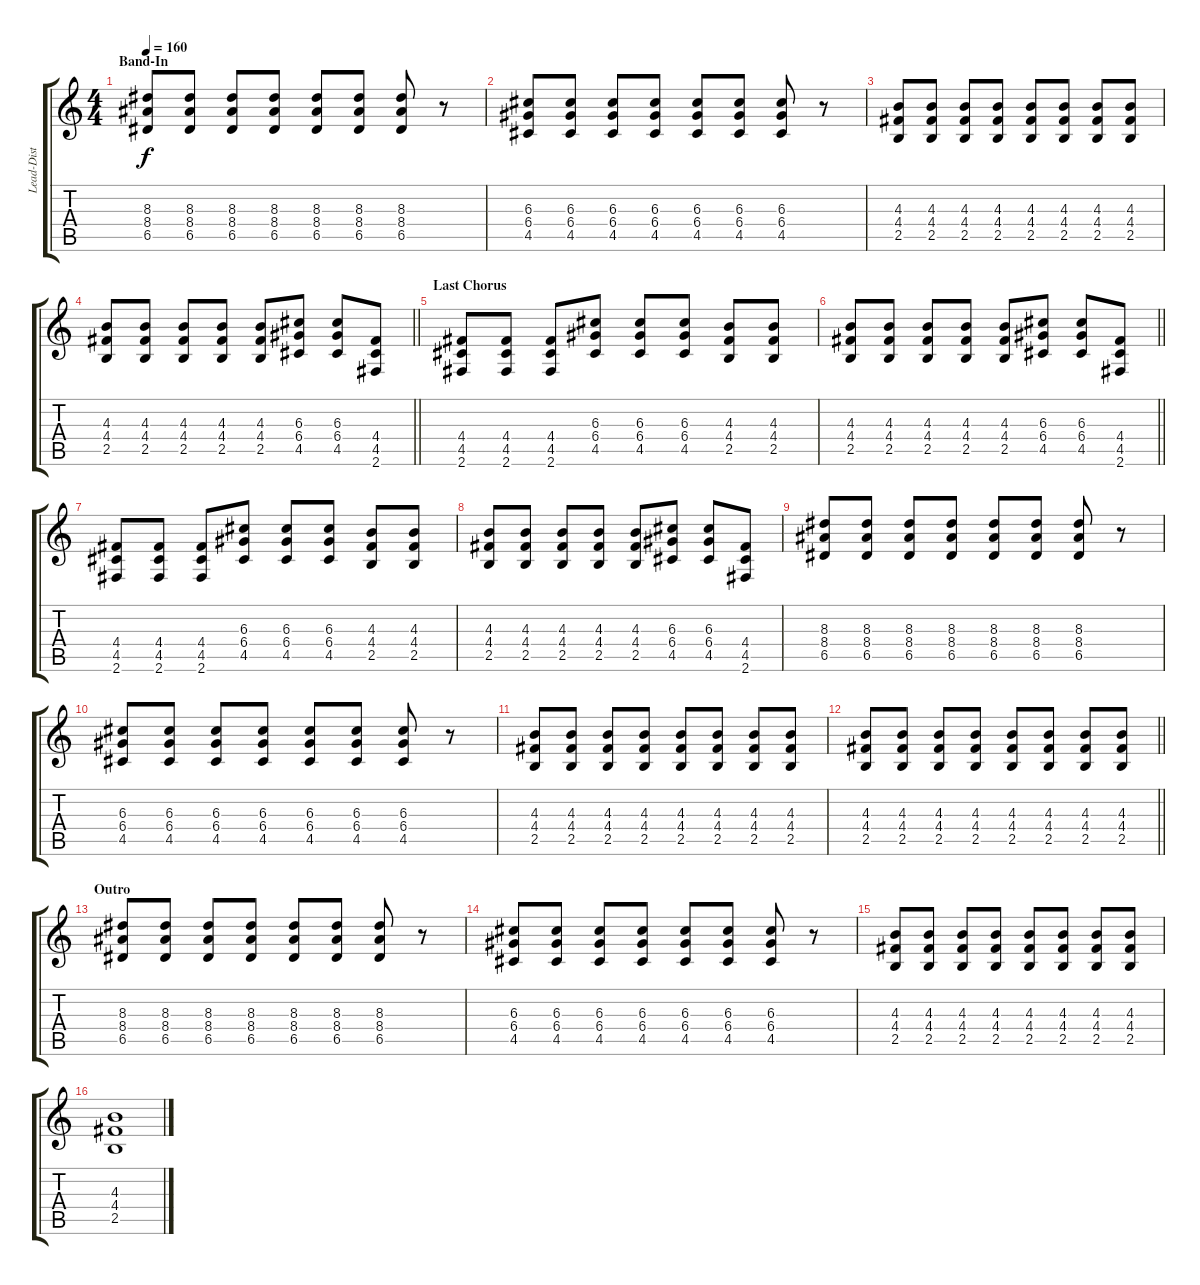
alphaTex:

\track ("Lead-Dist Guitar" "Lead-Dist ") {instrument distortionguitar}
\staff {score tabs}
\tuning (E4 B3 G3 D3 A2 E2) {hide}
\ts (4 4)
\section ("" "Band-In")
\tempo 160
\clef g2
\ks c
(8.3 8.4 6.5).8{dy f} (8.3 8.4 6.5).8 (8.3 8.4 6.5).8 (8.3 8.4 6.5).8 (8.3 8.4 6.5).8 (8.3 8.4 6.5).8 (8.3 8.4 6.5).8 r.8 |
(6.3 6.4 4.5).8 (6.3 6.4 4.5).8 (6.3 6.4 4.5).8 (6.3 6.4 4.5).8 (6.3 6.4 4.5).8 (6.3 6.4 4.5).8 (6.3 6.4 4.5).8 r.8 |
(4.3 4.4 2.5).8 (4.3 4.4 2.5).8 (4.3 4.4 2.5).8 (4.3 4.4 2.5).8 (4.3 4.4 2.5).8 (4.3 4.4 2.5).8 (4.3 4.4 2.5).8 (4.3 4.4 2.5).8 |
\barLineRight lightlight
(4.3 4.4 2.5).8 (4.3 4.4 2.5).8 (4.3 4.4 2.5).8 (4.3 4.4 2.5).8 (4.3 4.4 2.5).8 (6.3 6.4 4.5).8 (6.3 6.4 4.5).8 (4.4 4.5 2.6).8 |
\section ("" "Last Chorus")
(4.4 4.5 2.6).8 (4.4 4.5 2.6).8 (4.4 4.5 2.6).8 (6.3 6.4 4.5).8 (6.3 6.4 4.5).8 (6.3 6.4 4.5).8 (4.3 4.4 2.5).8 (4.3 4.4 2.5).8 |
\barLineRight lightlight
(4.3 4.4 2.5).8 (4.3 4.4 2.5).8 (4.3 4.4 2.5).8 (4.3 4.4 2.5).8 (4.3 4.4 2.5).8 (6.3 6.4 4.5).8 (6.3 6.4 4.5).8 (4.4 4.5 2.6).8 |
(4.4 4.5 2.6).8 (4.4 4.5 2.6).8 (4.4 4.5 2.6).8 (6.3 6.4 4.5).8 (6.3 6.4 4.5).8 (6.3 6.4 4.5).8 (4.3 4.4 2.5).8 (4.3 4.4 2.5).8 |
(4.3 4.4 2.5).8 (4.3 4.4 2.5).8 (4.3 4.4 2.5).8 (4.3 4.4 2.5).8 (4.3 4.4 2.5).8 (6.3 6.4 4.5).8 (6.3 6.4 4.5).8 (4.4 4.5 2.6).8 |
(8.3 8.4 6.5).8 (8.3 8.4 6.5).8 (8.3 8.4 6.5).8 (8.3 8.4 6.5).8 (8.3 8.4 6.5).8 (8.3 8.4 6.5).8 (8.3 8.4 6.5).8 r.8 |
(6.3 6.4 4.5).8 (6.3 6.4 4.5).8 (6.3 6.4 4.5).8 (6.3 6.4 4.5).8 (6.3 6.4 4.5).8 (6.3 6.4 4.5).8 (6.3 6.4 4.5).8 r.8 |
(4.3 4.4 2.5).8 (4.3 4.4 2.5).8 (4.3 4.4 2.5).8 (4.3 4.4 2.5).8 (4.3 4.4 2.5).8 (4.3 4.4 2.5).8 (4.3 4.4 2.5).8 (4.3 4.4 2.5).8 |
\barLineRight lightlight
(4.3 4.4 2.5).8 (4.3 4.4 2.5).8 (4.3 4.4 2.5).8 (4.3 4.4 2.5).8 (4.3 4.4 2.5).8 (4.3 4.4 2.5).8 (4.3 4.4 2.5).8 (4.3 4.4 2.5).8 |
\section ("" "Outro")
(8.3 8.4 6.5).8 (8.3 8.4 6.5).8 (8.3 8.4 6.5).8 (8.3 8.4 6.5).8 (8.3 8.4 6.5).8 (8.3 8.4 6.5).8 (8.3 8.4 6.5).8 r.8 |
(6.3 6.4 4.5).8 (6.3 6.4 4.5).8 (6.3 6.4 4.5).8 (6.3 6.4 4.5).8 (6.3 6.4 4.5).8 (6.3 6.4 4.5).8 (6.3 6.4 4.5).8 r.8 |
(4.3 4.4 2.5).8 (4.3 4.4 2.5).8 (4.3 4.4 2.5).8 (4.3 4.4 2.5).8 (4.3 4.4 2.5).8 (4.3 4.4 2.5).8 (4.3 4.4 2.5).8 (4.3 4.4 2.5).8 |
(4.3 4.4 2.5).1
